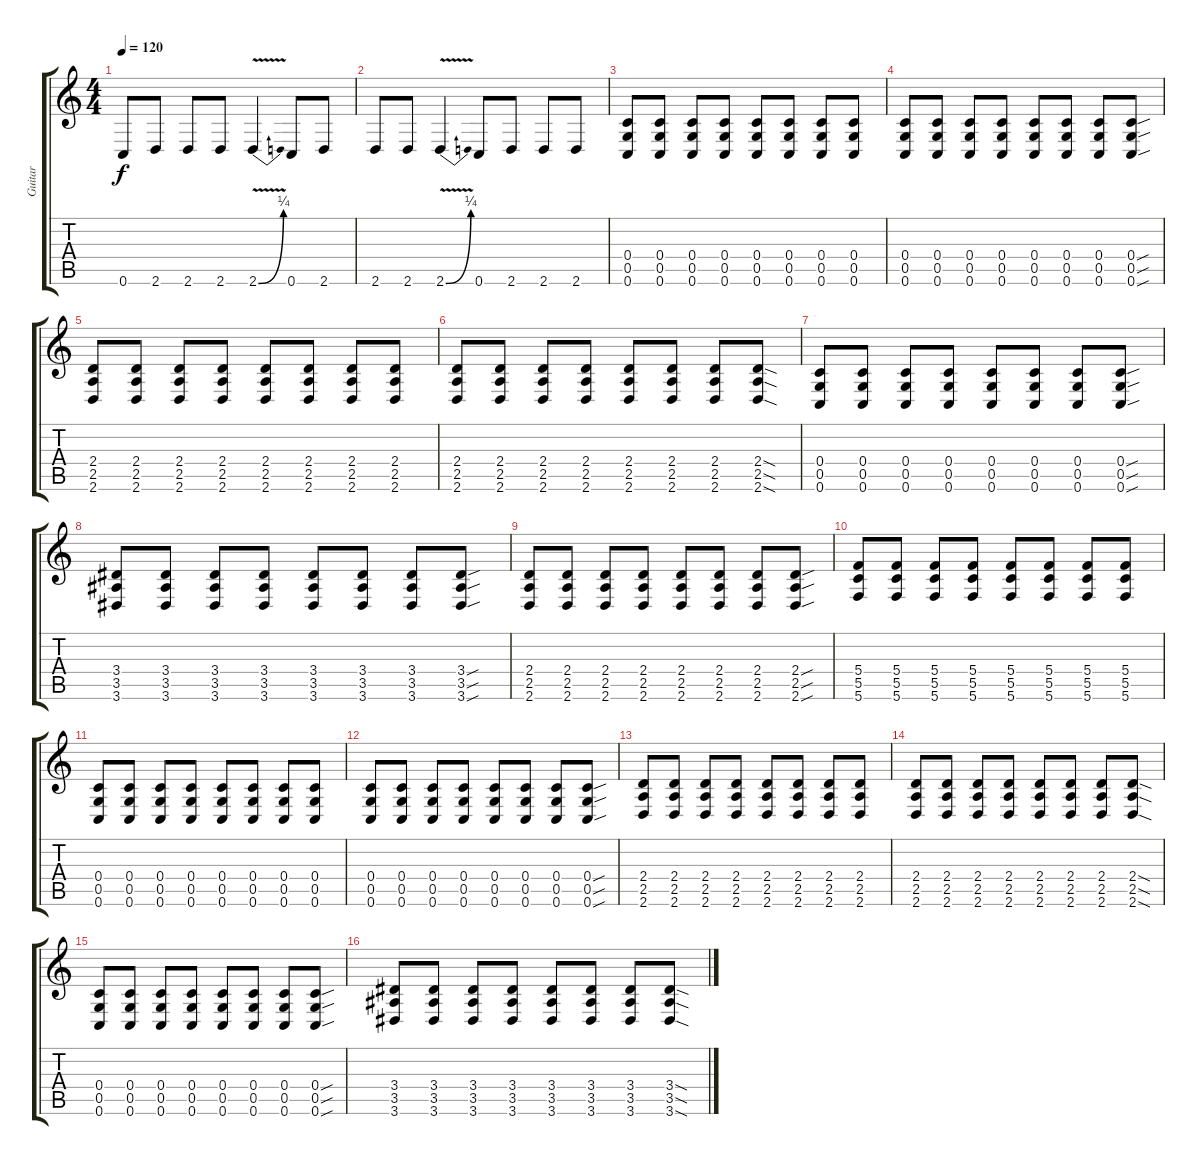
\track ("Guitar" "Guitar") {instrument overdrivenguitar}
\staff {score tabs}
\tuning (D4 A3 F3 C3 G2 C2) {hide}
\ts (4 4)
\tempo 120
\clef g2
\ks c
0.6.8{dy f} 2.6.8 2.6.8 2.6.8 2.6{be (bend 0 0 60 1) v}.4 0.6.8 2.6.8 |
2.6.8 2.6.8 2.6{be (bend 0 0 60 1) v}.4 0.6.8 2.6.8 2.6.8 2.6.8 |
(0.4 0.5 0.6).8 (0.4 0.5 0.6).8 (0.4 0.5 0.6).8 (0.4 0.5 0.6).8 (0.4 0.5 0.6).8 (0.4 0.5 0.6).8 (0.4 0.5 0.6).8 (0.4 0.5 0.6).8 |
(0.4 0.5 0.6).8 (0.4 0.5 0.6).8 (0.4 0.5 0.6).8 (0.4 0.5 0.6).8 (0.4 0.5 0.6).8 (0.4 0.5 0.6).8 (0.4 0.5 0.6).8 (0.4{sou} 0.5{sou} 0.6{sou}).8 |
(2.4 2.5 2.6).8 (2.4 2.5 2.6).8 (2.4 2.5 2.6).8 (2.4 2.5 2.6).8 (2.4 2.5 2.6).8 (2.4 2.5 2.6).8 (2.4 2.5 2.6).8 (2.4 2.5 2.6).8 |
(2.4 2.5 2.6).8 (2.4 2.5 2.6).8 (2.4 2.5 2.6).8 (2.4 2.5 2.6).8 (2.4 2.5 2.6).8 (2.4 2.5 2.6).8 (2.4 2.5 2.6).8 (2.4{sod} 2.5{sod} 2.6{sod}).8 |
(0.4 0.5 0.6).8 (0.4 0.5 0.6).8 (0.4 0.5 0.6).8 (0.4 0.5 0.6).8 (0.4 0.5 0.6).8 (0.4 0.5 0.6).8 (0.4 0.5 0.6).8 (0.4{sou} 0.5{sou} 0.6{sou}).8 |
(3.4 3.5 3.6).8 (3.4 3.5 3.6).8 (3.4 3.5 3.6).8 (3.4 3.5 3.6).8 (3.4 3.5 3.6).8 (3.4 3.5 3.6).8 (3.4 3.5 3.6).8 (3.4{sou} 3.5{sou} 3.6{sou}).8 |
(2.4 2.5 2.6).8 (2.4 2.5 2.6).8 (2.4 2.5 2.6).8 (2.4 2.5 2.6).8 (2.4 2.5 2.6).8 (2.4 2.5 2.6).8 (2.4 2.5 2.6).8 (2.4{sou} 2.5{sou} 2.6{sou}).8 |
(5.4 5.5 5.6).8 (5.4 5.5 5.6).8 (5.4 5.5 5.6).8 (5.4 5.5 5.6).8 (5.4 5.5 5.6).8 (5.4 5.5 5.6).8 (5.4 5.5 5.6).8 (5.4 5.5 5.6).8 |
(0.4 0.5 0.6).8 (0.4 0.5 0.6).8 (0.4 0.5 0.6).8 (0.4 0.5 0.6).8 (0.4 0.5 0.6).8 (0.4 0.5 0.6).8 (0.4 0.5 0.6).8 (0.4 0.5 0.6).8 |
(0.4 0.5 0.6).8 (0.4 0.5 0.6).8 (0.4 0.5 0.6).8 (0.4 0.5 0.6).8 (0.4 0.5 0.6).8 (0.4 0.5 0.6).8 (0.4 0.5 0.6).8 (0.4{sou} 0.5{sou} 0.6{sou}).8 |
(2.4 2.5 2.6).8 (2.4 2.5 2.6).8 (2.4 2.5 2.6).8 (2.4 2.5 2.6).8 (2.4 2.5 2.6).8 (2.4 2.5 2.6).8 (2.4 2.5 2.6).8 (2.4 2.5 2.6).8 |
(2.4 2.5 2.6).8 (2.4 2.5 2.6).8 (2.4 2.5 2.6).8 (2.4 2.5 2.6).8 (2.4 2.5 2.6).8 (2.4 2.5 2.6).8 (2.4 2.5 2.6).8 (2.4{sod} 2.5{sod} 2.6{sod}).8 |
(0.4 0.5 0.6).8 (0.4 0.5 0.6).8 (0.4 0.5 0.6).8 (0.4 0.5 0.6).8 (0.4 0.5 0.6).8 (0.4 0.5 0.6).8 (0.4 0.5 0.6).8 (0.4{sou} 0.5{sou} 0.6{sou}).8 |
(3.4 3.5 3.6).8 (3.4 3.5 3.6).8 (3.4 3.5 3.6).8 (3.4 3.5 3.6).8 (3.4 3.5 3.6).8 (3.4 3.5 3.6).8 (3.4 3.5 3.6).8 (3.4{sod} 3.5{sod} 3.6{sod}).8
